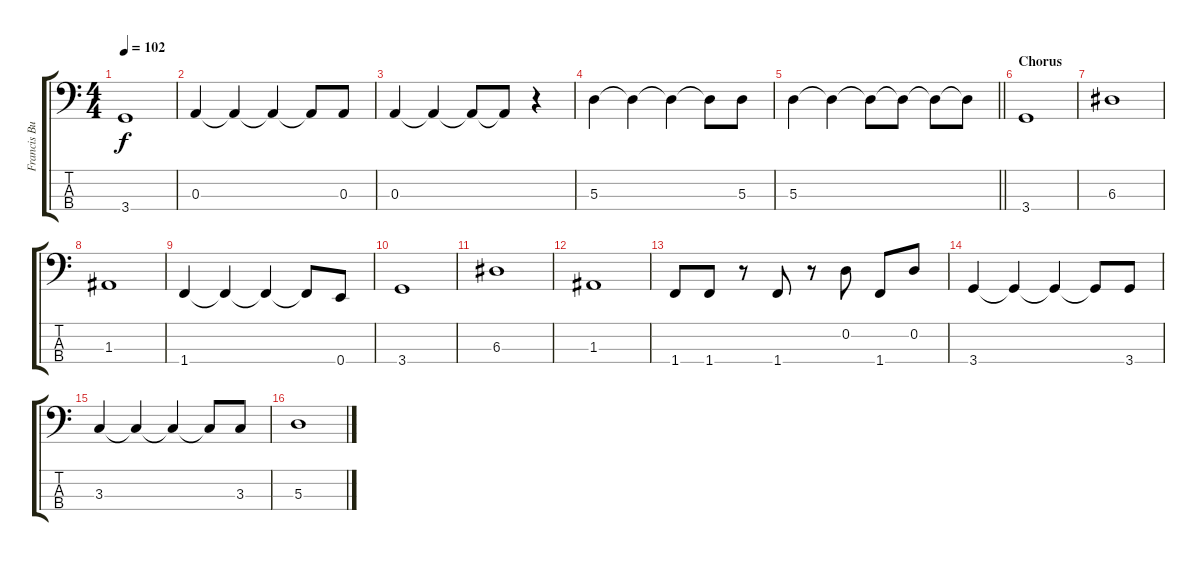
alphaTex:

\track ("Francis Buchholz" "Francis Bu") {instrument electricbassfinger}
\staff {score tabs}
\tuning (G2 D2 A1 E1) {hide}
\ts (4 4)
\tempo 102
\clef f4
\ks c
3.4.1{dy f} |
0.3.4 0.3{t}.4 0.3{t}.4 0.3{t}.8 0.3.8 |
0.3.4 0.3{t}.4 0.3{t}.8 0.3{t}.8 r.4 |
5.3.4 5.3{t}.4 5.3{t}.4 5.3{t}.8 5.3.8 |
\barLineRight lightlight
5.3.4 5.3{t}.4 5.3{t}.8 5.3{t}.8 5.3{t}.8 5.3{t}.8 |
\section ("" "Chorus")
3.4.1 |
6.3.1 |
1.3.1 |
1.4.4 1.4{t}.4 1.4{t}.4 1.4{t}.8 0.4.8 |
3.4.1 |
6.3.1 |
1.3.1 |
1.4.8 1.4.8 r.8 1.4.8 r.8 0.2.8 1.4.8 0.2.8 |
3.4.4 3.4{t}.4 3.4{t}.4 3.4{t}.8 3.4.8 |
3.3.4 3.3{t}.4 3.3{t}.4 3.3{t}.8 3.3.8 |
5.3.1
